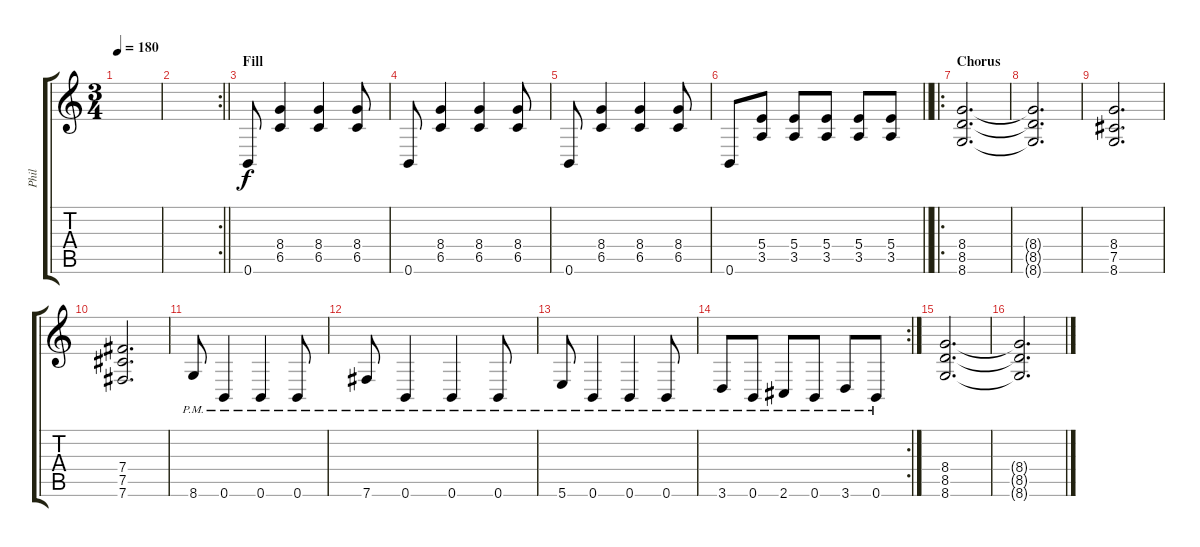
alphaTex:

\track ("Phil" "Phil") {instrument distortionguitar}
\staff {score tabs}
\tuning (Db4 Ab3 E3 B2 Gb2 B1) {hide}
\ts (3 4)
\tempo 180
\clef g2
\ks c
|
\rc 2
\barLineRight lightlight
|
\section ("" "Fill")
0.6.8 (8.4 6.5).4 (8.4 6.5).4 (8.4 6.5).8 |
0.6.8 (8.4 6.5).4 (8.4 6.5).4 (8.4 6.5).8 |
0.6.8 (8.4 6.5).4 (8.4 6.5).4 (8.4 6.5).8 |
\barLineRight lightlight
0.6.8 (5.4 3.5).8 (5.4 3.5).8 (5.4 3.5).8 (5.4 3.5).8 (5.4 3.5).8 |
\ro
\section ("" "Chorus")
(8.4 8.5 8.6).2{d} |
(8.4{t} 8.5{t} 8.6{t}).2{d} |
(8.4 7.5 8.6).2{d} |
(7.4 7.5 7.6).2{d} |
8.6{pm}.8 0.6{pm}.4 0.6{pm}.4 0.6{pm}.8 |
7.6{pm}.8 0.6{pm}.4 0.6{pm}.4 0.6{pm}.8 |
5.6{pm}.8 0.6{pm}.4 0.6{pm}.4 0.6{pm}.8 |
\rc 2
3.6{pm}.8 0.6{pm}.8 2.6{pm}.8 0.6{pm}.8 3.6{pm}.8 0.6{pm}.8 |
(8.4 8.5 8.6).2{d} |
(8.4{t} 8.5{t} 8.6{t}).2{d}
